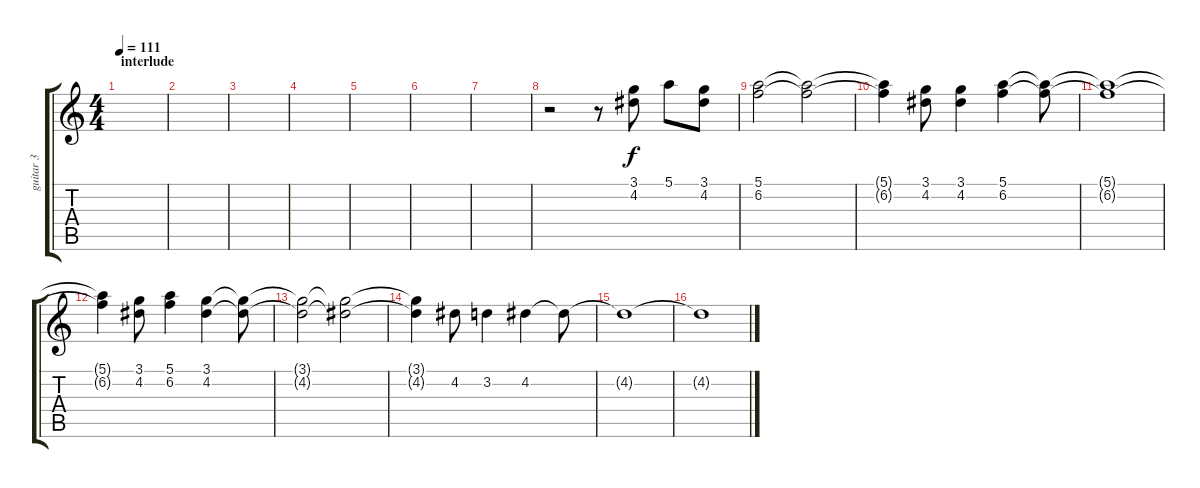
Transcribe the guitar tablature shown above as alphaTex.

\track ("guitar 3" "guitar 3") {instrument electricguitarjazz}
\staff {score tabs}
\tuning (E4 B3 G3 D3 A2 C2) {hide}
\ts (4 4)
\section ("" "interlude")
\tempo 111
\clef g2
\ks c
|
|
|
|
|
|
|
r.2 r.8 (3.1 4.2).8 5.1.8 (3.1 4.2).8 |
(5.1 6.2).2 (5.1{t} 6.2{t}).2 |
(5.1{t} 6.2{t}).4 (3.1 4.2).8 (3.1 4.2).4 (5.1 6.2).4 (5.1{t} 6.2{t}).8 |
(5.1{t} 6.2{t}).1 |
(5.1{t} 6.2{t}).4 (3.1 4.2).8 (5.1 6.2).4 (3.1 4.2).4 (3.1{t} 4.2{t}).8 |
(3.1{t} 4.2{t}).2 (3.1{t} 4.2{t}).2 |
(3.1{t} 4.2{t}).4 4.2.8 3.2.4 4.2.4 4.2{t}.8 |
4.2{t}.1 |
4.2{t}.1
